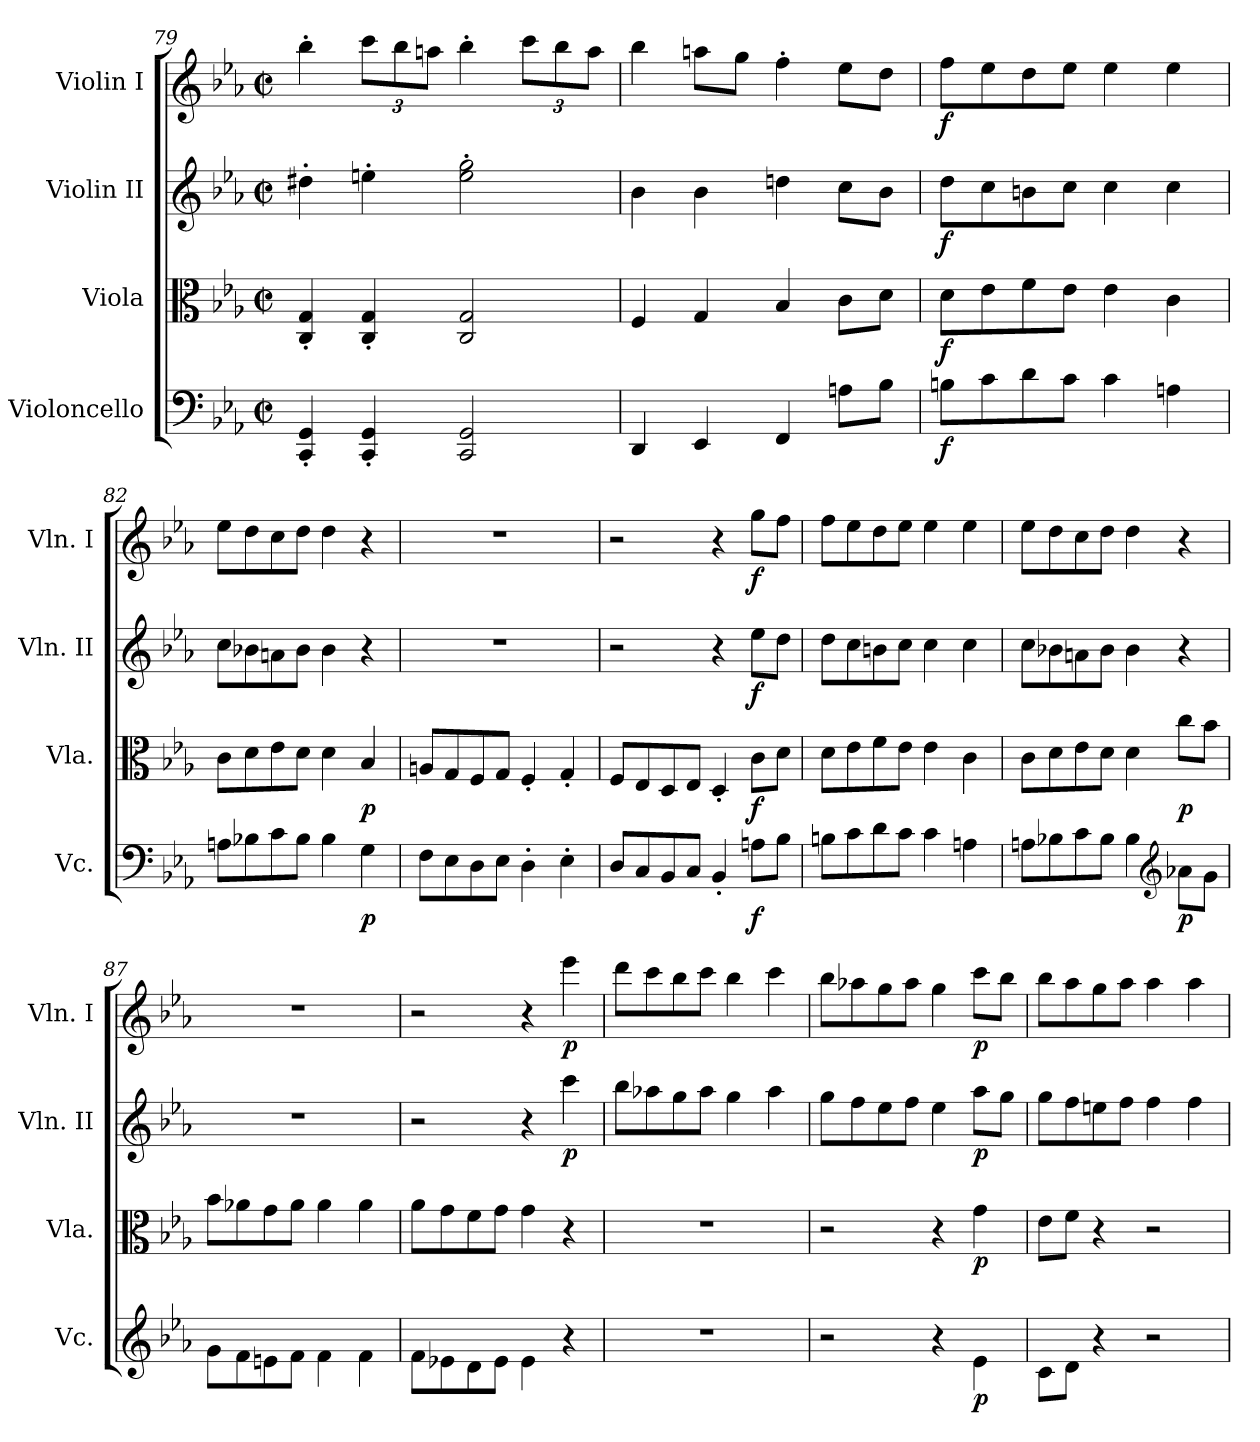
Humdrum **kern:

**kern	**dynam	**kern	**dynam	**kern	**dynam	**kern	**dynam
*part4	*part4	*part3	*part3	*part2	*part2	*part1	*part1
*staff4	*staff4	*staff3	*staff3	*staff2	*staff2	*staff1	*staff1
*I"Violoncello	*	*I"Viola	*	*I"Violin II	*	*I"Violin I	*
*I'Vc.	*	*I'Vla.	*	*I'Vln. II	*	*I'Vln. I	*
*clefF4	*	*clefC3	*	*clefG2	*	*clefG2	*
*k[b-e-a-]	*	*k[b-e-a-]	*	*k[b-e-a-]	*	*k[b-e-a-]	*
*M2/2	*	*M2/2	*	*M2/2	*	*M2/2	*
*met(c|)	*	*met(c|)	*	*met(c|)	*	*met(c|)	*
=79	=79	=79	=79	=79	=79	=79	=79
4CC/' 4GG/'	.	4C/' 4G/'	.	4dd#X'\	.	4bb-'\	.
*	*	*	*	*	*	*Xbrackettup	*
4CC/' 4GG/'	.	4C/' 4G/'	.	4een'\	.	12ccc\L	.
.	.	.	.	.	.	12bb-\	.
.	.	.	.	.	.	12aan\J	.
2CC/ 2GG/	.	2C/ 2G/	.	2ee\' 2gg\'	.	4bb-'\	.
.	.	.	.	.	.	12ccc\L	.
.	.	.	.	.	.	12bb-\	.
.	.	.	.	.	.	12aa\J	.
=80	=80	=80	=80	=80	=80	=80	=80
4DD/	.	4F/	.	4b-\	.	4bb-\	.
4EE-/	.	4G/	.	4b-\	.	8aan\L	.
.	.	.	.	.	.	8gg\J	.
4FF/	.	4B-/	.	4ddn\	.	4ff'\	.
8An\L	.	8c\L	.	8cc\L	.	8ee-\L	.
8B-\J	.	8d\J	.	8b-\J	.	8dd\J	.
=81	=81	=81	=81	=81	=81	=81	=81
!	!LO:DY:b	!	!LO:DY:b	!	!LO:DY:b	!	!LO:DY:b
8Bn\L	f	8d\L	f	8dd\L	f	8ff\L	f
8c\	.	8e-\	.	8cc\	.	8ee-\	.
8d\	.	8f\	.	8bn\	.	8dd\	.
8c\J	.	8e-\J	.	8cc\J	.	8ee-\J	.
4c\	.	4e-\	.	4cc\	.	4ee-\	.
4An\	.	4c\	.	4cc\	.	4ee-\	.
!!LO:LB:g=z
=82	=82	=82	=82	=82	=82	=82	=82
8An\L	.	8c\L	.	8cc\L	.	8ee-\L	.
8B-X\	.	8d\	.	8b-X\	.	8dd\	.
8c\	.	8e-\	.	8an\	.	8cc\	.
8B-\J	.	8d\J	.	8b-\J	.	8dd\J	.
4B-\	.	4d\	.	4b-\	.	4dd\	.
!	!LO:DY:b	!	!LO:DY:b	!	!	!	!
4G\	p	4B-/	p	4r	.	4r	.
=83	=83	=83	=83	=83	=83	=83	=83
8F\L	.	8An/L	.	1r	.	1r	.
8E-\	.	8G/	.	.	.	.	.
8D\	.	8F/	.	.	.	.	.
8E-\J	.	8G/J	.	.	.	.	.
4D'\	.	4F'/	.	.	.	.	.
4E-'\	.	4G'/	.	.	.	.	.
=84	=84	=84	=84	=84	=84	=84	=84
8D/L	.	8F/L	.	2r	.	2r	.
8C/	.	8E-/	.	.	.	.	.
8BB-/	.	8D/	.	.	.	.	.
8C/J	.	8E-/J	.	.	.	.	.
4BB-'/	.	4D'/	.	4r	.	4r	.
!	!LO:DY:b	!	!LO:DY:b	!	!LO:DY:b	!	!LO:DY:b
8An\L	f	8c\L	f	8ee-\L	f	8gg\L	f
8B-\J	.	8d\J	.	8dd\J	.	8ff\J	.
=85	=85	=85	=85	=85	=85	=85	=85
8Bn\L	.	8d\L	.	8dd\L	.	8ff\L	.
8c\	.	8e-\	.	8cc\	.	8ee-\	.
8d\	.	8f\	.	8bn\	.	8dd\	.
8c\J	.	8e-\J	.	8cc\J	.	8ee-\J	.
4c\	.	4e-\	.	4cc\	.	4ee-\	.
4An\	.	4c\	.	4cc\	.	4ee-\	.
!!LO:LB:g=z
=86	=86	=86	=86	=86	=86	=86	=86
8An\L	.	8c\L	.	8cc\L	.	8ee-\L	.
8B-X\	.	8d\	.	8b-X\	.	8dd\	.
8c\	.	8e-\	.	8an\	.	8cc\	.
8B-\J	.	8d\J	.	8b-\J	.	8dd\J	.
4B-\	.	4d\	.	4b-\	.	4dd\	.
*clefG2	*	*	*	*	*	*	*
!	!LO:DY:b	!	!LO:DY:b	!	!	!	!
8a-X\L	p	8cc\L	p	4r	.	4r	.
8g\J	.	8b-\J	.	.	.	.	.
=87	=87	=87	=87	=87	=87	=87	=87
8g\L	.	8b-\L	.	1r	.	1r	.
8f\	.	8a-X\	.	.	.	.	.
8en\	.	8g\	.	.	.	.	.
8f\J	.	8a-\J	.	.	.	.	.
4f\	.	4a-\	.	.	.	.	.
4f\	.	4a-\	.	.	.	.	.
=88	=88	=88	=88	=88	=88	=88	=88
8f\L	.	8a-\L	.	2r	.	2r	.
8e-X\	.	8g\	.	.	.	.	.
8d\	.	8f\	.	.	.	.	.
8e-\J	.	8g\J	.	.	.	.	.
4e-\	.	4g\	.	4r	.	4r	.
!	!	!	!	!	!LO:DY:b	!	!LO:DY:b
4r	.	4r	.	4ccc\	p	4eee-\	p
=89	=89	=89	=89	=89	=89	=89	=89
1r	.	1r	.	8bb-\L	.	8ddd\L	.
.	.	.	.	8aa-X\	.	8ccc\	.
.	.	.	.	8gg\	.	8bb-\	.
.	.	.	.	8aa-\J	.	8ccc\J	.
.	.	.	.	4gg\	.	4bb-\	.
.	.	.	.	4aa-\	.	4ccc\	.
!!LO:PB:g=z
=90	=90	=90	=90	=90	=90	=90	=90
2r	.	2r	.	8gg\L	.	8bb-\L	.
.	.	.	.	8ff\	.	8aa-X\	.
.	.	.	.	8ee-\	.	8gg\	.
.	.	.	.	8ff\J	.	8aa-\J	.
4r	.	4r	.	4ee-\	.	4gg\	.
!	!LO:DY:b	!	!LO:DY:b	!	!LO:DY:b	!	!LO:DY:b
4e-\	p	4g\	p	8aa-\L	p	8ccc\L	p
.	.	.	.	8gg\J	.	8bb-\J	.
=91	=91	=91	=91	=91	=91	=91	=91
8c\L	.	8e-\L	.	8gg\L	.	8bb-\L	.
8d\J	.	8f\J	.	8ff\	.	8aa-\	.
4r	.	4r	.	8een\	.	8gg\	.
.	.	.	.	8ff\J	.	8aa-\J	.
2r	.	2r	.	4ff\	.	4aa-\	.
.	.	.	.	4ff\	.	4aa-\	.
=	=	=	=	=	=	=	=
*-	*-	*-	*-	*-	*-	*-	*-
